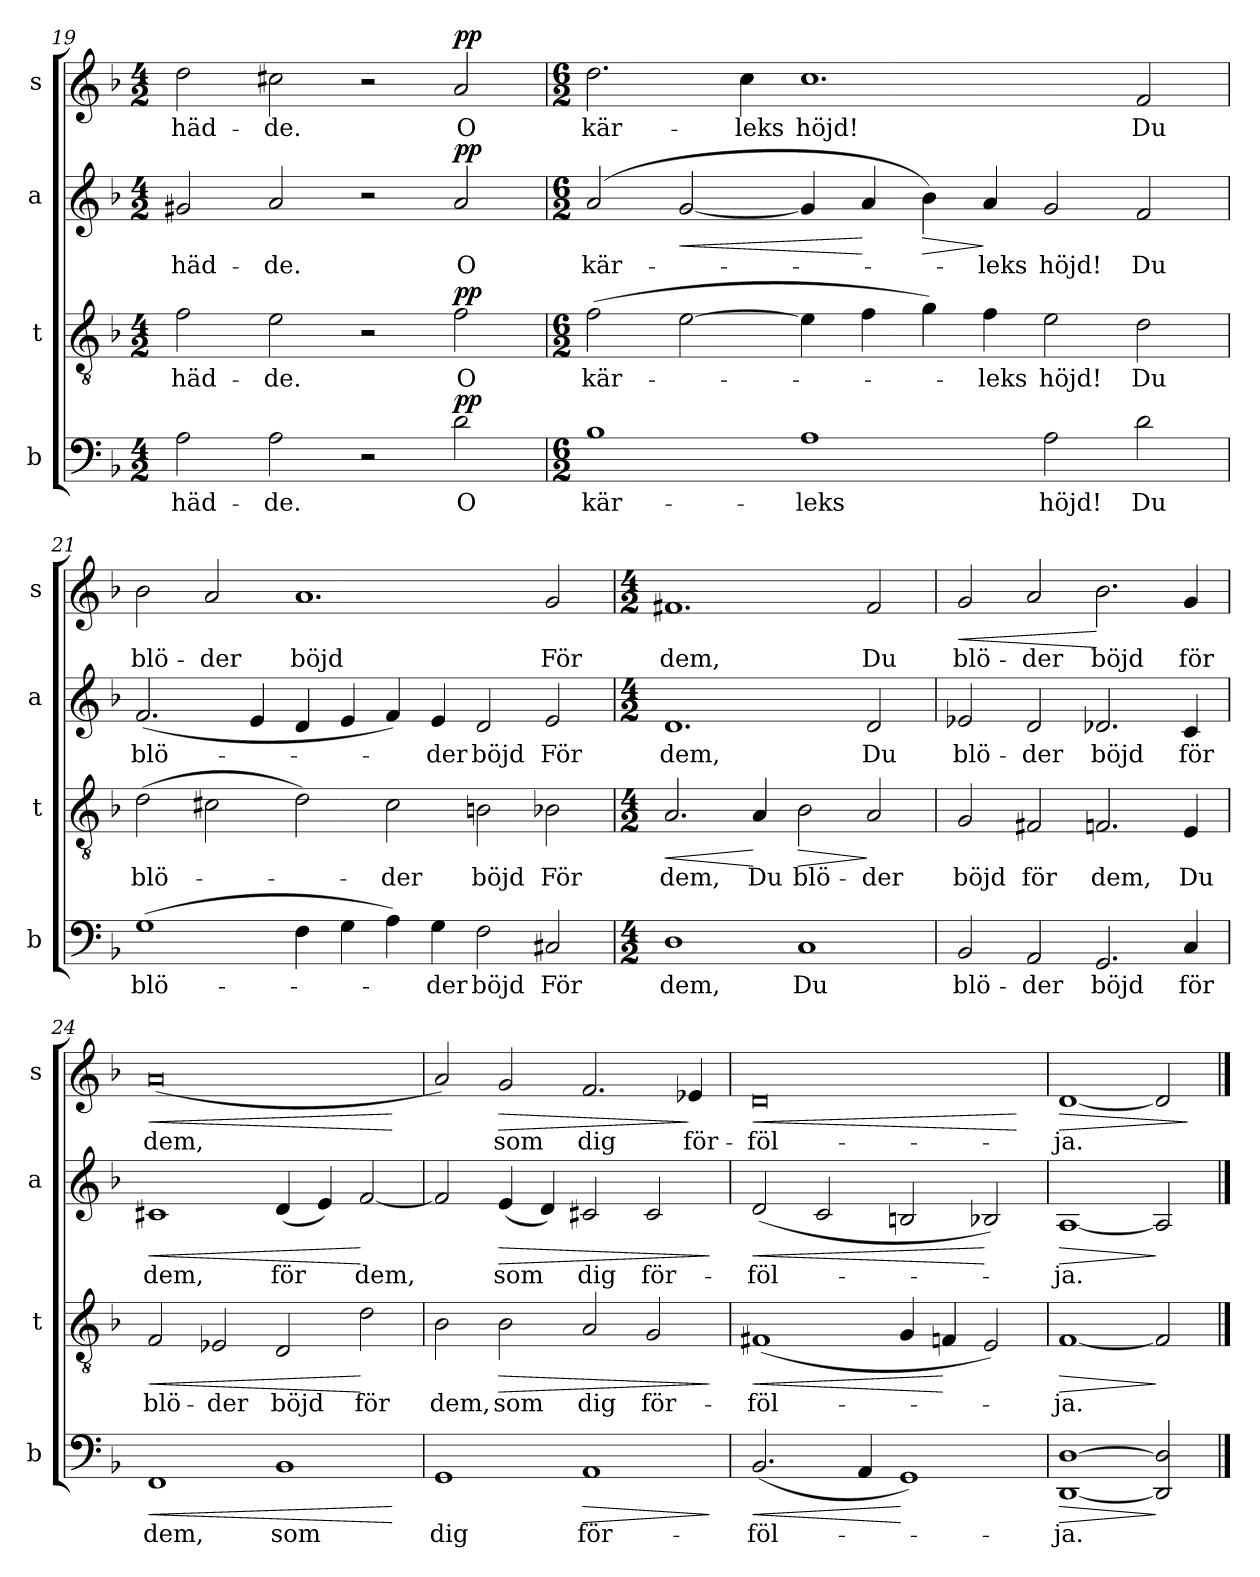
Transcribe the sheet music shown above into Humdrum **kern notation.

**kern	**text	**dynam	**kern	**text	**dynam	**kern	**text	**dynam	**kern	**text	**dynam
*part4	*part4	*part4	*part3	*part3	*part3	*part2	*part2	*part2	*part1	*part1	*part1
*staff4	*staff4	*staff4	*staff3	*staff3	*staff3	*staff2	*staff2	*staff2	*staff1	*staff1	*staff1
*I"b	*	*	*I"t	*	*	*I"a	*	*	*I"s	*	*
*I'b	*	*	*I't	*	*	*I'a	*	*	*I's	*	*
*clefF4	*	*	*clefGv2	*	*	*clefG2	*	*	*clefG2	*	*
*k[b-]	*	*	*k[b-]	*	*	*k[b-]	*	*	*k[b-]	*	*
*d:	*	*	*d:	*	*	*d:	*	*	*d:	*	*
*M4/2	*	*	*M4/2	*	*	*M4/2	*	*	*M4/2	*	*
=19	=19	=19	=19	=19	=19	=19	=19	=19	=19	=19	=19
2A\	häd-	.	2f\	häd-	.	2g#X/	häd-	.	2dd\	häd-	.
2A\	-de.	.	2e\	-de.	.	2a/	-de.	.	2cc#X\	-de.	.
2r	.	.	2r	.	.	2r	.	.	2r	.	.
!	!	!LO:DY:a	!	!	!LO:DY:a	!	!	!LO:DY:a	!	!	!LO:DY:a
2d\	O	pp	2f\	O	pp	2a/	O	pp	2a/	O	pp
!!LO:LB:g=z
=20	=20	=20	=20	=20	=20	=20	=20	=20	=20	=20	=20
*M6/2	*	*	*M6/2	*	*	*M6/2	*	*	*M6/2	*	*
1B-	kär-	.	(2f\	kär-	.	(2a/	kär-	.	2.dd\	kär-	.
!	!	!	!	!	!	!	!	!LO:HP:b	!	!	!
.	.	.	[2e\	.	.	[2g/	.	<	.	.	.
.	.	.	.	.	.	.	.	.	4cc\	-leks	.
1A	-leks	.	4e\]	.	.	4g/]	.	.	1.cc	höjd!	.
.	.	.	4f\	.	.	4a/	.	[	.	.	.
!	!	!	!	!	!	!	!	!LO:HP:b	!	!	!
.	.	.	4g\)	.	.	4b-\)	.	>	.	.	.
.	.	.	4f\	-leks	.	4a/	-leks	]	.	.	.
2A\	höjd!	.	2e\	höjd!	.	2g/	höjd!	.	.	.	.
2d\	Du	.	2d\	Du	.	2f/	Du	.	2f/	Du	.
=21	=21	=21	=21	=21	=21	=21	=21	=21	=21	=21	=21
(1G	blö-	.	(2d\	blö-	.	(2.f/	blö-	.	2b-\	blö-	.
.	.	.	2c#X\	.	.	.	.	.	2a/	-der	.
.	.	.	.	.	.	4e/	.	.	.	.	.
4F\	.	.	2d\)	.	.	4d/	.	.	1.a	böjd	.
4G\	.	.	.	.	.	4e/	.	.	.	.	.
4A\)	.	.	2c#\	-der	.	4f/)	.	.	.	.	.
4G\	-der	.	.	.	.	4e/	-der	.	.	.	.
2F\	böjd	.	2Bn\	böjd	.	2d/	böjd	.	.	.	.
2C#X/	För	.	2B-X\	För	.	2e/	För	.	2g/	För	.
=22	=22	=22	=22	=22	=22	=22	=22	=22	=22	=22	=22
*M4/2	*	*	*M4/2	*	*	*M4/2	*	*	*M4/2	*	*
!	!	!	!	!	!LO:HP:b	!	!	!	!	!	!
1D	dem,	.	2.A/	dem,	<	1.d	dem,	.	1.f#X	dem,	.
.	.	.	4A/	Du	[	.	.	.	.	.	.
!	!	!	!	!	!LO:HP:b	!	!	!	!	!	!
1C	Du	.	2B-\	blö-	>	.	.	.	.	.	.
.	.	.	2A/	-der	]	2d/	Du	.	2f#/	Du	.
!!LO:LB:g=z
=23	=23	=23	=23	=23	=23	=23	=23	=23	=23	=23	=23
!	!	!	!	!	!	!	!	!	!	!	!LO:HP:b
2BB-/	blö-	.	2G/	böjd	.	2e-X/	blö-	.	2g/	blö-	<
2AA/	-der	.	2F#X/	för	.	2d/	-der	.	2a/	-der	.
2.GG/	böjd	.	2.Fn/	dem,	.	2.d-X/	böjd	.	2.b-\	böjd	[
4C/	för	.	4E/	Du	.	4c/	för	.	4g/	för	.
=24	=24	=24	=24	=24	=24	=24	=24	=24	=24	=24	=24
!	!	!LO:HP:b	!	!	!LO:HP:b	!	!	!LO:HP:b	!	!	!LO:HP:b
1FF	dem,	<	2F/	blö-	<	1c#X	dem,	<	(0a	dem,	<
.	.	.	2E-X/	-der	.	.	.	.	.	.	.
1BB-	som	.	2D/	böjd	.	(4d/	för	.	.	.	.
.	.	.	.	.	.	4e/)	.	.	.	.	.
.	.	.	2d\	för	[	[2f/	dem,	[	.	.	.
.	.	[	.	.	.	.	.	.	.	.	[
=25	=25	=25	=25	=25	=25	=25	=25	=25	=25	=25	=25
1GG	dig	.	2B-\	dem,	.	2f/]	.	.	2a/)	.	.
!	!	!	!	!	!LO:HP:b	!	!	!LO:HP:b	!	!	!LO:HP:b
.	.	.	2B-\	som	>	(4e/	som	>	2g/	som	>
.	.	.	.	.	.	4d/)	.	.	.	.	.
!	!	!LO:HP:b	!	!	!	!	!	!	!	!	!
1AA	för-	>	2A/	dig	.	2c#X/	dig	.	2.f/	dig	.
.	.	.	2G/	för-	.	2c#/	för-	.	.	.	.
.	.	.	.	.	.	.	.	.	4e-X/	för-	]
.	.	]	.	.	]	.	.	]	.	.	.
=26	=26	=26	=26	=26	=26	=26	=26	=26	=26	=26	=26
!	!	!LO:HP:b	!	!	!LO:HP:b	!	!	!LO:HP:b	!	!	!LO:HP:b
(2.BB-/	-föl-	<	(1F#X	-föl-	<	(2d/	-föl-	<	0d	-föl-	<
.	.	.	.	.	.	2c/	.	.	.	.	.
4AA/	.	.	.	.	.	.	.	.	.	.	.
1GG)	.	[	4G/	.	.	2Bn/	.	.	.	.	.
.	.	.	4Fn/	.	[	.	.	.	.	.	.
.	.	.	2E/)	.	.	2B-X/)	.	[	.	.	.
.	.	.	.	.	.	.	.	.	.	.	[
=27	=27	=27	=27	=27	=27	=27	=27	=27	=27	=27	=27
!	!	!LO:HP:b	!	!	!LO:HP:b	!	!	!LO:HP:b	!	!	!LO:HP:b
[1DD [1D	-ja.	>	[1F	-ja.	>	[1A	-ja.	>	[1d	-ja.	>
2DD/] 2D/]	.	]	2F/]	.	]	2A/]	.	]	2d/]	.	.
.	.	.	.	.	.	.	.	.	.	.	]
==	==	==	==	==	==	==	==	==	==	==	==
*-	*-	*-	*-	*-	*-	*-	*-	*-	*-	*-	*-
